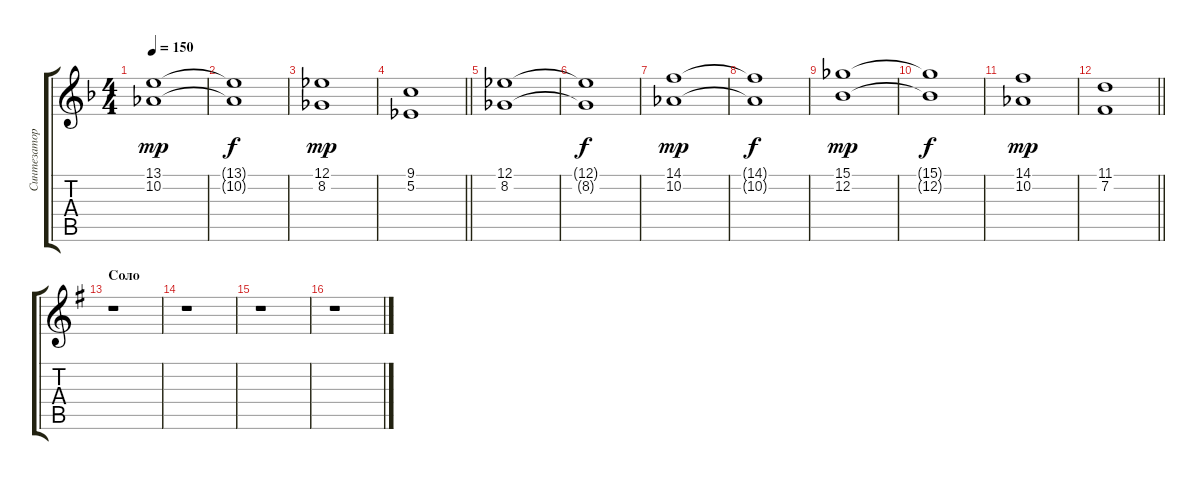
\track ("Синтезатор" "Синтезатор") {instrument choiraahs}
\staff {score tabs}
\tuning (Eb4 Bb3 Gb3 Db3 Ab2 Eb2) {hide}
\ts (4 4)
\tempo 150
\clef g2
\ks dminor
(13.1 10.2).1{dy mp} |
(13.1{t} 10.2{t}).1{dy f} |
(12.1 8.2).1{dy mp} |
\barLineRight lightlight
(9.1 5.2).1 |
(12.1 8.2).1 |
(12.1{t} 8.2{t}).1{dy f} |
(14.1 10.2).1{dy mp} |
(14.1{t} 10.2{t}).1{dy f} |
(15.1 12.2).1{dy mp} |
(15.1{t} 12.2{t}).1{dy f} |
(14.1 10.2).1{dy mp} |
\barLineRight lightlight
(11.1 7.2).1 |
\section ("" "Соло")
\ks eminor
r.1 |
r.1 |
r.1 |
r.1
